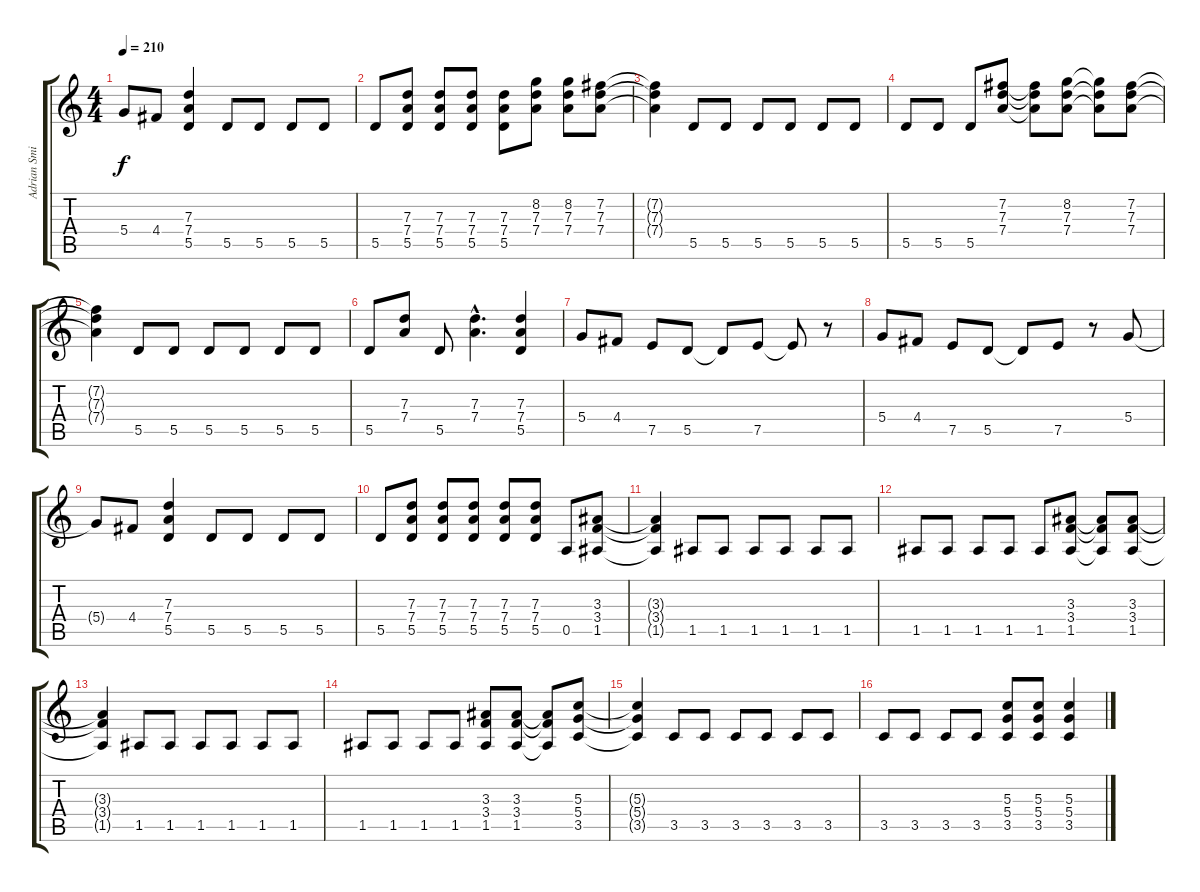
\track ("Adrian Smith" "Adrian Smi") {instrument distortionguitar}
\staff {score tabs}
\tuning (E4 B3 G3 D3 A2 E2) {hide}
\ts (4 4)
\tempo 210
\clef g2
\ks c
5.4{t}.8{dy f} 4.4.8 (7.3 7.4 5.5).4 5.5.8 5.5.8 5.5.8 5.5.8 |
5.5.8 (7.3 7.4 5.5).8 (7.3 7.4 5.5).8 (7.3 7.4 5.5).8 (7.3 7.4 5.5).8 (8.2 7.3 7.4).8 (8.2 7.3 7.4).8 (7.2 7.3 7.4).8 |
(7.2{t} 7.3{t} 7.4{t}).4 5.5.8 5.5.8 5.5.8 5.5.8 5.5.8 5.5.8 |
5.5.8 5.5.8 5.5.8 (7.2 7.3 7.4).8 (7.2{t} 7.3{t} 7.4{t}).8 (8.2 7.3 7.4).8 (8.2{t} 7.3{t} 7.4{t}).8 (7.2 7.3 7.4).8 |
(7.2{t} 7.3{t} 7.4{t}).4 5.5.8 5.5.8 5.5.8 5.5.8 5.5.8 5.5.8 |
5.5.8 (7.3 7.4).8 5.5.8 (7.3{hac} 7.4{hac}).4{d} (7.3 7.4 5.5).4 |
5.4.8 4.4.8 7.5.8 5.5.8 5.5{t}.8 7.5.8 7.5{t}.8 r.8 |
5.4.8 4.4.8 7.5.8 5.5.8 5.5{t}.8 7.5.8 r.8 5.4.8 |
5.4{t}.8 4.4.8 (7.3 7.4 5.5).4 5.5.8 5.5.8 5.5.8 5.5.8 |
5.5.8 (7.3 7.4 5.5).8 (7.3 7.4 5.5).8 (7.3 7.4 5.5).8 (7.3 7.4 5.5).8 (7.3 7.4 5.5).8 0.5.8 (3.3 3.4 1.5).8 |
(3.3{t} 3.4{t} 1.5{t}).4 1.5.8 1.5.8 1.5.8 1.5.8 1.5.8 1.5.8 |
1.5.8 1.5.8 1.5.8 1.5.8 1.5.8 (3.3 3.4 1.5).8 (3.3{t} 3.4{t} 1.5{t}).8 (3.3 3.4 1.5).8 |
(3.3{t} 3.4{t} 1.5{t}).4 1.5.8 1.5.8 1.5.8 1.5.8 1.5.8 1.5.8 |
1.5.8 1.5.8 1.5.8 1.5.8 (3.3 3.4 1.5).8 (3.3 3.4 1.5).8 (3.3{t} 3.4{t} 1.5{t}).8 (5.3 5.4 3.5).8 |
(5.3{t} 5.4{t} 3.5{t}).4 3.5.8 3.5.8 3.5.8 3.5.8 3.5.8 3.5.8 |
3.5.8 3.5.8 3.5.8 3.5.8 (5.3 5.4 3.5).8 (5.3 5.4 3.5).8 (5.3 5.4 3.5).4
